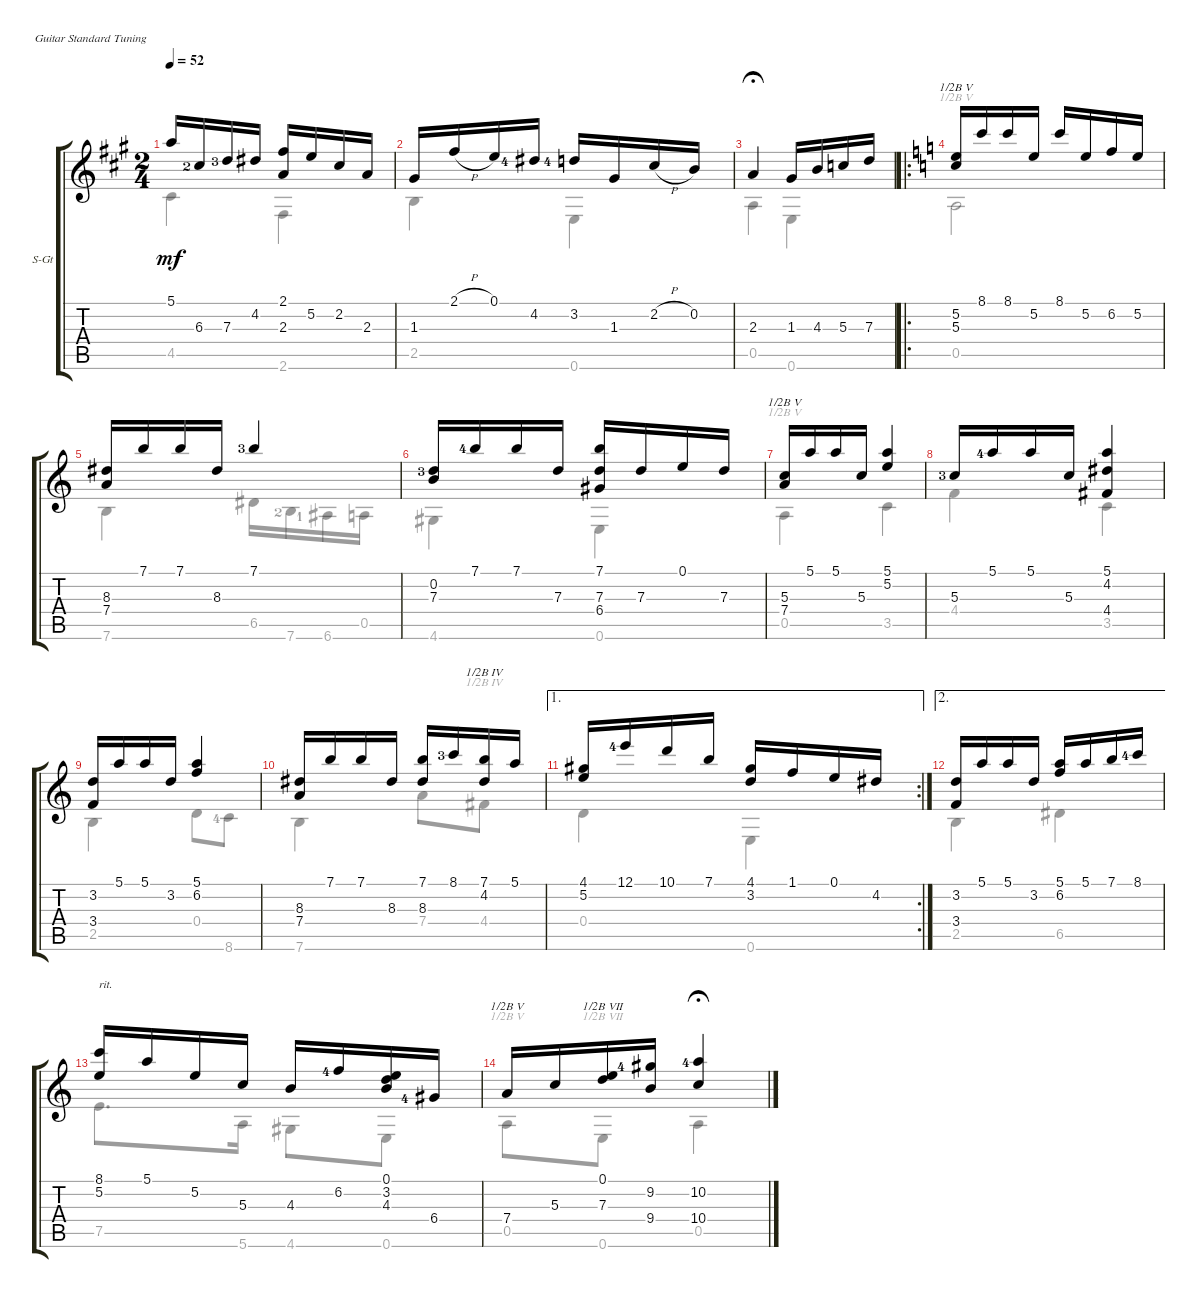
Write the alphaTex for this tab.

\defaultSystemsLayout 4
\bracketExtendMode groupsimilarinstruments
\firstSystemTrackNameOrientation horizontal
\otherSystemsTrackNameOrientation horizontal
\track ("Steel Guitar" "S-Gt") {instrument acousticguitarsteel}
\staff {score tabs}
\tuning (E4 B3 G3 D3 A2 E2)
\voice
\ts (2 4)
\tempo 52
\clef g2
\ks a
5.1.16{dy mf} 6.3{lf 3}.16 7.3{lf 4}.16 4.2.16 (2.1 2.3).16 5.2.16 2.2.16 2.3.16 |
1.3.16 2.1{h}.16 0.1.16 4.2{lf 5}.16 3.2{lf 5}.16 1.3.16 2.2{h}.16 0.2.16 |
2.3.4{fermata (medium 0.43)} 1.3.16 4.3.16 5.3.16 7.3.16 |
\ro
\ks c
(5.2 5.3).16{barre (5 half)} 8.1.16 8.1.16 5.2.16 8.1.16 5.2.16 6.2.16 5.2.16 |
(8.3 7.4).16 7.1.16 7.1.16 8.3.16 7.1{lf 4}.4 |
(0.2 7.3{lf 4}).16 7.1{lf 5}.16 7.1.16 7.3.16 (7.1 7.3 6.4).16 7.3.16 0.1.16 7.3.16 |
(5.3 7.4).16{barre (5 half)} 5.1.16 5.1.16 5.3.16 (5.1 5.2).4 |
5.3{lf 4}.16 5.1{lf 5}.16 5.1.16 5.3.16 (5.1 4.2 4.4).4 |
(3.2 3.4).16 5.1.16 5.1.16 3.2.16 (5.1 6.2).4 |
(8.3 7.4).16 7.1.16 7.1.16 8.3.16 (8.3 7.1).16 8.1{lf 4}.16 (7.1 4.2).16{barre (4 half)} 5.1.16 |
\ae 1
\rc 2
(4.1 5.2).16 12.1{lf 5}.16 10.1.16 7.1.16 (4.1 3.2).16 1.1.16 0.1.16 4.2.16 |
\ae 2
(3.2 3.4).16 5.1.16 5.1.16 3.2.16 (5.1 6.2).16 5.1.16 7.1.16 8.1{lf 5}.16 |
(8.1 5.2).16{txt "rit."} 5.1.16 5.2.16 5.3.16 4.3.16 6.2{lf 5}.16 (0.1 3.2 4.3).16 6.4{lf 5}.16 |
7.4.16{barre (5 half)} 5.3.16 (0.1 7.3).16{barre (7 half)} (9.2{lf 5} 9.4).16 (10.4 10.2{lf 5}).4{fermata (medium 0.43)}
\voice
\clef g2
\ottava regular
\simile none
\ks a
4.5.4{dy mf} 2.6.4 |
2.5.4 0.6.4 |
0.5.4{fermata (medium 0.43)} 0.6.4 |
\ks c
0.5.2{barre (5 half)} |
7.6.4 6.5.16 7.6{lf 3}.16 6.6{lf 2}.16 0.5.16 |
4.6.4 0.6.4 |
0.5.4{barre (5 half)} 3.5.4 |
4.4.4 3.5.4 |
2.5.4 0.4.8 8.6{lf 5}.8 |
7.6.4 7.4.8 4.4.8{barre (4 half)} |
0.4.4 0.6.4 |
2.5.4 6.5.4 |
7.5.8{d} 5.6.16 4.6.8 0.6.8 |
0.5.8{barre (5 half)} 0.6.8{barre (7 half)} 0.5.4{fermata (medium 0.43)}
